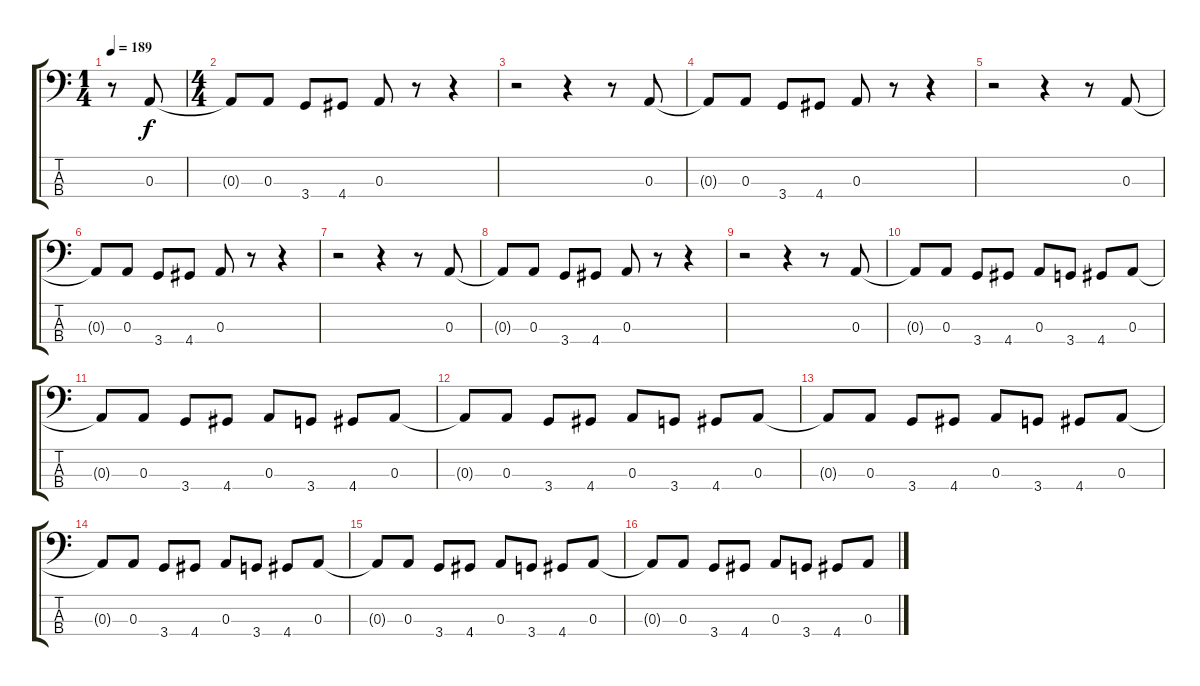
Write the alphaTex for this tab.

\track "" {instrument electricbasspick}
\staff {score tabs}
\tuning (G2 D2 A1 E1) {hide}
\ts (1 4)
\tempo 189
\clef f4
\ks c
r.8{dy f instrument electricbasspick} 0.3.8 |
\ts (4 4)
0.3{t}.8 0.3.8 3.4.8 4.4.8 0.3.8 r.8 r.4 |
r.2 r.4 r.8 0.3.8 |
0.3{t}.8 0.3.8 3.4.8 4.4.8 0.3.8 r.8 r.4 |
r.2 r.4 r.8 0.3.8 |
0.3{t}.8 0.3.8 3.4.8 4.4.8 0.3.8 r.8 r.4 |
r.2 r.4 r.8 0.3.8 |
0.3{t}.8 0.3.8 3.4.8 4.4.8 0.3.8 r.8 r.4 |
r.2 r.4 r.8 0.3.8 |
0.3{t}.8 0.3.8 3.4.8 4.4.8 0.3.8 3.4.8 4.4.8 0.3.8 |
0.3{t}.8 0.3.8 3.4.8 4.4.8 0.3.8 3.4.8 4.4.8 0.3.8 |
0.3{t}.8 0.3.8 3.4.8 4.4.8 0.3.8 3.4.8 4.4.8 0.3.8 |
0.3{t}.8 0.3.8 3.4.8 4.4.8 0.3.8 3.4.8 4.4.8 0.3.8 |
0.3{t}.8 0.3.8 3.4.8 4.4.8 0.3.8 3.4.8 4.4.8 0.3.8 |
0.3{t}.8 0.3.8 3.4.8 4.4.8 0.3.8 3.4.8 4.4.8 0.3.8 |
0.3{t}.8 0.3.8 3.4.8 4.4.8 0.3.8 3.4.8 4.4.8 0.3.8
